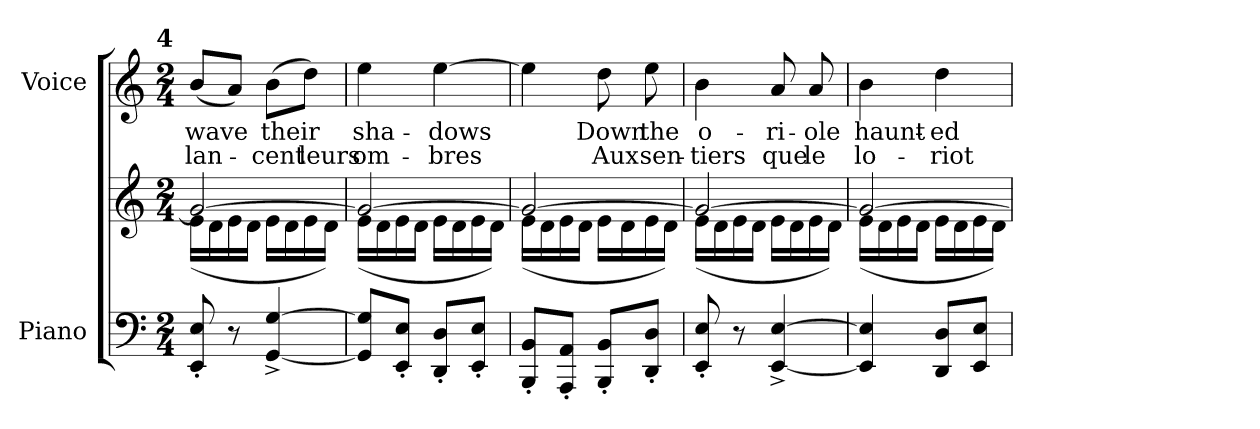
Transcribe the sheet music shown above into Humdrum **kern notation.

**kern	**kern	**kern	**text	**text
*part2	*part2	*part1	*part1	*part1
*staff3	*staff2	*staff1	*staff1	*staff1
*I"Piano	*	*I"Voice	*	*
*I'Pno	*	*	*	*
!!LO:LB:g=z
*clefF4	*clefG2	*clefG2	*	*
*k[]	*k[]	*k[]	*	*
*M2/4	*M2/4	*M2/4	*	*
!!LO:REH:place=s1:a:B:cj:enc=none:fs=20:t=4
=41	=41	=41	=41	=41
*	*^	*	*	*
!	!	!	!	!LO:LY:b	!LO:LY:b
8EE/' 8E/'	2g/_	(16e\LL	(8b/L	wave	-lan-
.	.	16d\	.	.	.
8r	.	16e\	8a/J)	.	.
.	.	16d\JJ	.	.	.
!	!	!	!	!LO:LY:b	!LO:LY:b
[4GG/^ [4G/^	.	16e\LL	(8b\L	their	-cent
.	.	16d\	.	.	.
!	!	!	!	!	!LO:LY:b
.	.	16e\	8dd\J)	.	leurs
.	.	16d\JJ)	.	.	.
!!LO:PB:g=z
=42	=42	=42	=42	=42	=42
!	!	!	!	!LO:LY:b	!LO:LY:b
8GG/] 8G/]L	2g/_	(16e\LL	4ee\	sha-	om-
.	.	16d\	.	.	.
8EE/' 8E/'J	.	16e\	.	.	.
.	.	16d\JJ	.	.	.
!	!	!	!	!LO:LY:b	!LO:LY:b
8DD/' 8D/'L	.	16e\LL	[4ee\	-dows	-bres
.	.	16d\	.	.	.
8EE/' 8E/'J	.	16e\	.	.	.
.	.	16d\JJ)	.	.	.
=43	=43	=43	=43	=43	=43
8BBB/' 8BB/'L	2g/_	(16e\LL	4ee\]	.	.
.	.	16d\	.	.	.
8AAA/' 8AA/'J	.	16e\	.	.	.
.	.	16d\JJ	.	.	.
!	!	!	!	!LO:LY:b	!LO:LY:b
8BBB/' 8BB/'L	.	16e\LL	8dd\	Down	Aux
.	.	16d\	.	.	.
!	!	!	!	!LO:LY:b	!LO:LY:b
8DD/' 8D/'J	.	16e\	8ee\	the	sen-
.	.	16d\JJ)	.	.	.
=44	=44	=44	=44	=44	=44
!	!	!	!	!LO:LY:b	!LO:LY:b
8EE/' 8E/'	2g/_	(16e\LL	4b\	o-	-tiers
.	.	16d\	.	.	.
8r	.	16e\	.	.	.
.	.	16d\JJ	.	.	.
!	!	!	!	!LO:LY:b	!LO:LY:b
[4EE/^ [4E/^	.	16e\LL	8a/	-ri-	que
.	.	16d\	.	.	.
!	!	!	!	!LO:LY:b	!LO:LY:b
.	.	16e\	8a/	-ole	le
.	.	16d\JJ)	.	.	.
=45	=45	=45	=45	=45	=45
!	!	!	!	!LO:LY:b	!LO:LY:b
4EE/] 4E/]	2g/_	(16e\LL	4b\	haunt-	lo-
.	.	16d\	.	.	.
.	.	16e\	.	.	.
.	.	16d\JJ	.	.	.
!	!	!	!	!LO:LY:b	!LO:LY:b
8DD/ 8D/L	.	16e\LL	4dd\	-ed	-riot
.	.	16d\	.	.	.
8EE/ 8E/J	.	16e\	.	.	.
.	.	16d\JJ)	.	.	.
*	*v	*v	*	*	*
=	=	=	=	=
*-	*-	*-	*-	*-
